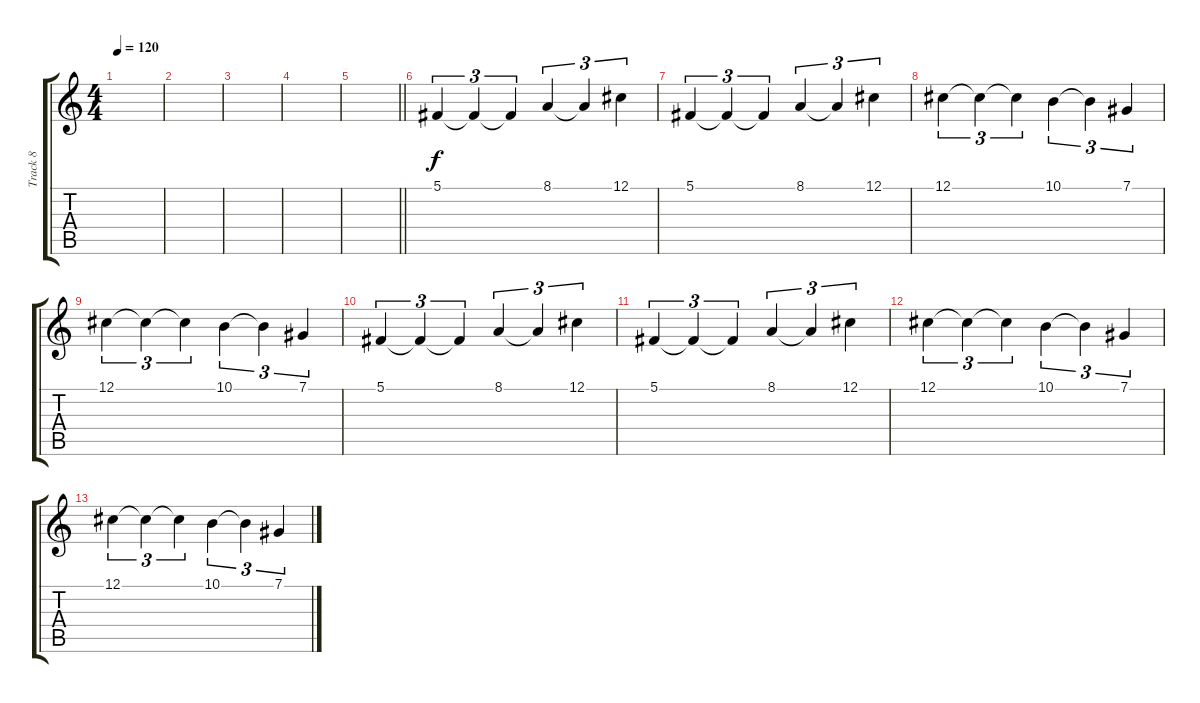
\track ("Track 8" "Track 8") {instrument flute}
\staff {score tabs}
\tuning (Db4 Ab3 E3 B2 Gb2 B1) {hide}
\ts (4 4)
\tempo 120
\clef g2
\ks c
|
|
|
|
\barLineRight lightlight
|
\section ("" " ")
5.1.4{tu (3 2)} 5.1{t}.4{tu (3 2)} 5.1{t}.4{tu (3 2)} 8.1.4{tu (3 2)} 8.1{t}.4{tu (3 2)} 12.1.4{tu (3 2)} |
5.1.4{tu (3 2)} 5.1{t}.4{tu (3 2)} 5.1{t}.4{tu (3 2)} 8.1.4{tu (3 2)} 8.1{t}.4{tu (3 2)} 12.1.4{tu (3 2)} |
12.1.4{tu (3 2)} 12.1{t}.4{tu (3 2)} 12.1{t}.4{tu (3 2)} 10.1.4{tu (3 2)} 10.1{t}.4{tu (3 2)} 7.1.4{tu (3 2)} |
12.1.4{tu (3 2)} 12.1{t}.4{tu (3 2)} 12.1{t}.4{tu (3 2)} 10.1.4{tu (3 2)} 10.1{t}.4{tu (3 2)} 7.1.4{tu (3 2)} |
5.1.4{tu (3 2)} 5.1{t}.4{tu (3 2)} 5.1{t}.4{tu (3 2)} 8.1.4{tu (3 2)} 8.1{t}.4{tu (3 2)} 12.1.4{tu (3 2)} |
5.1.4{tu (3 2)} 5.1{t}.4{tu (3 2)} 5.1{t}.4{tu (3 2)} 8.1.4{tu (3 2)} 8.1{t}.4{tu (3 2)} 12.1.4{tu (3 2)} |
12.1.4{tu (3 2)} 12.1{t}.4{tu (3 2)} 12.1{t}.4{tu (3 2)} 10.1.4{tu (3 2)} 10.1{t}.4{tu (3 2)} 7.1.4{tu (3 2)} |
12.1.4{tu (3 2)} 12.1{t}.4{tu (3 2)} 12.1{t}.4{tu (3 2)} 10.1.4{tu (3 2)} 10.1{t}.4{tu (3 2)} 7.1.4{tu (3 2)}
